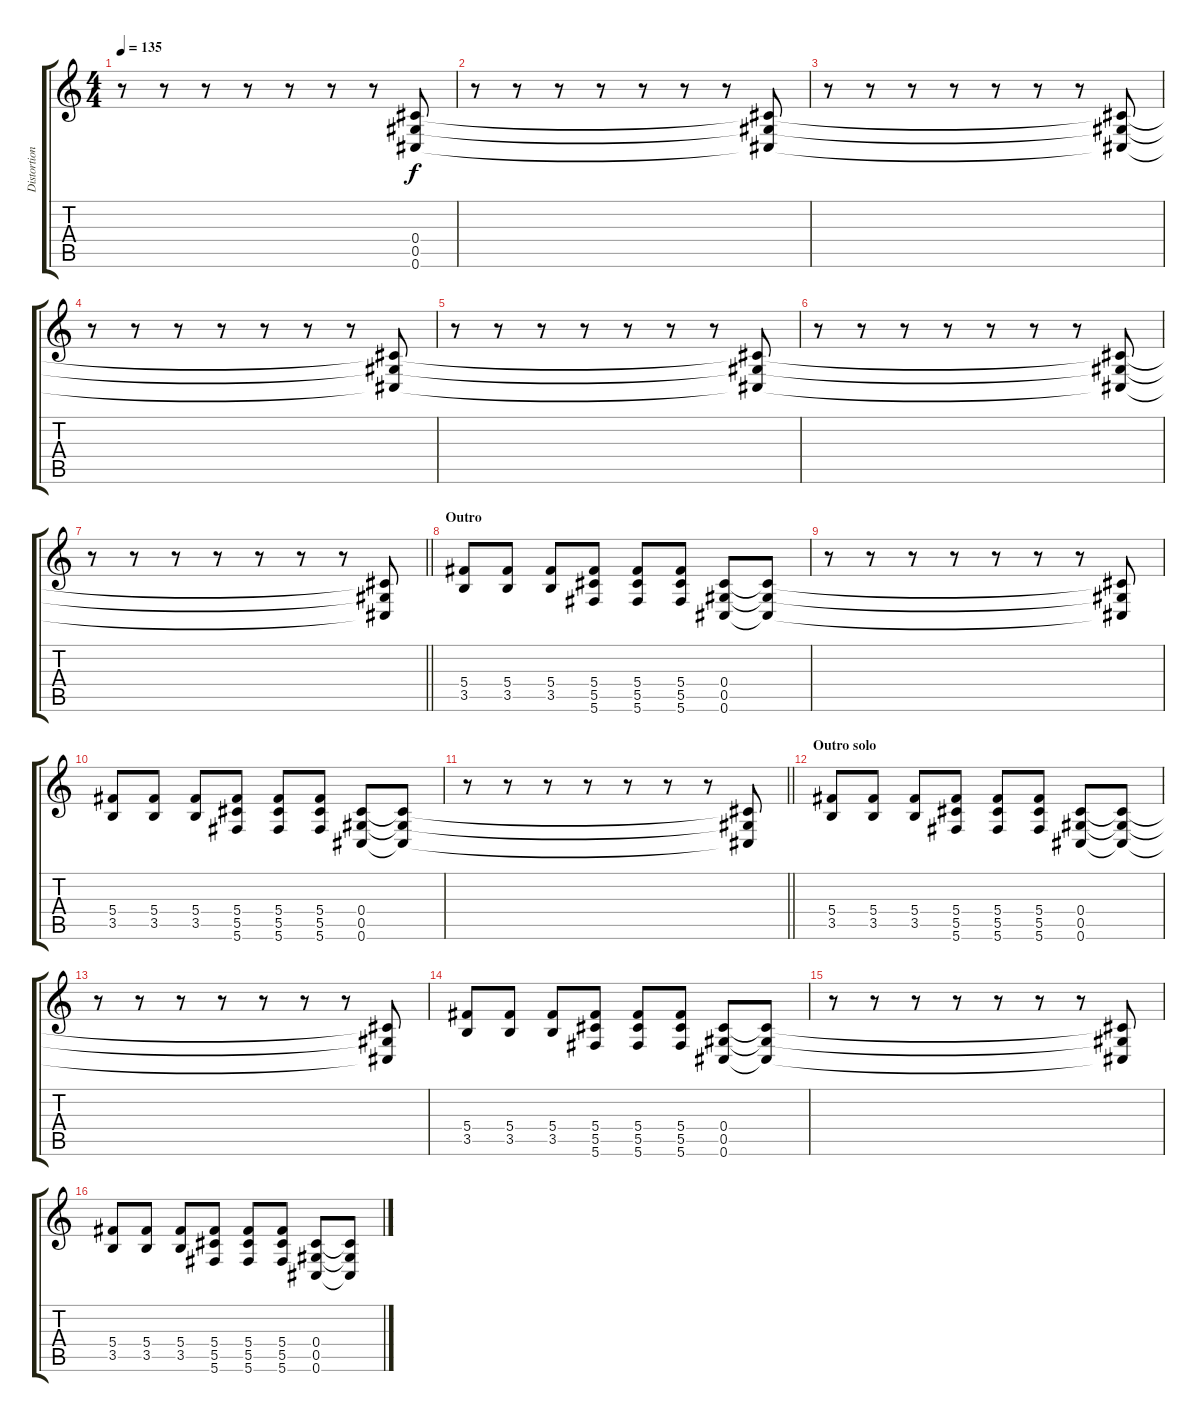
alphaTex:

\track ("Distortion 1" "Distortion") {instrument distortionguitar}
\staff {score tabs}
\tuning (Eb4 Bb3 Gb3 Db3 Ab2 Db2) {hide}
\ts (4 4)
\tempo 135
\clef g2
\ks c
r.8{dy f} r.8 r.8 r.8 r.8 r.8 r.8 (0.4{t} 0.5{t} 0.6{t}).8 |
r.8 r.8 r.8 r.8 r.8 r.8 r.8 (0.4{t} 0.5{t} 0.6{t}).8 |
r.8 r.8 r.8 r.8 r.8 r.8 r.8 (0.4{t} 0.5{t} 0.6{t}).8 |
r.8 r.8 r.8 r.8 r.8 r.8 r.8 (0.4{t} 0.5{t} 0.6{t}).8 |
r.8 r.8 r.8 r.8 r.8 r.8 r.8 (0.4{t} 0.5{t} 0.6{t}).8 |
r.8 r.8 r.8 r.8 r.8 r.8 r.8 (0.4{t} 0.5{t} 0.6{t}).8 |
\barLineRight lightlight
r.8 r.8 r.8 r.8 r.8 r.8 r.8 (0.4{t} 0.5{t} 0.6{t}).8 |
\section ("" "Outro")
(5.4 3.5).8 (5.4 3.5).8 (5.4 3.5).8 (5.4 5.5 5.6).8 (5.4 5.5 5.6).8 (5.4 5.5 5.6).8 (0.4 0.5 0.6).8 (0.4{t} 0.5{t} 0.6{t}).8 |
r.8 r.8 r.8 r.8 r.8 r.8 r.8 (0.4{t} 0.5{t} 0.6{t}).8 |
(5.4 3.5).8 (5.4 3.5).8 (5.4 3.5).8 (5.4 5.5 5.6).8 (5.4 5.5 5.6).8 (5.4 5.5 5.6).8 (0.4 0.5 0.6).8 (0.4{t} 0.5{t} 0.6{t}).8 |
\barLineRight lightlight
r.8 r.8 r.8 r.8 r.8 r.8 r.8 (0.4{t} 0.5{t} 0.6{t}).8 |
\section ("" "Outro solo")
(5.4 3.5).8 (5.4 3.5).8 (5.4 3.5).8 (5.4 5.5 5.6).8 (5.4 5.5 5.6).8 (5.4 5.5 5.6).8 (0.4 0.5 0.6).8 (0.4{t} 0.5{t} 0.6{t}).8 |
r.8 r.8 r.8 r.8 r.8 r.8 r.8 (0.4{t} 0.5{t} 0.6{t}).8 |
(5.4 3.5).8 (5.4 3.5).8 (5.4 3.5).8 (5.4 5.5 5.6).8 (5.4 5.5 5.6).8 (5.4 5.5 5.6).8 (0.4 0.5 0.6).8 (0.4{t} 0.5{t} 0.6{t}).8 |
r.8 r.8 r.8 r.8 r.8 r.8 r.8 (0.4{t} 0.5{t} 0.6{t}).8 |
(5.4 3.5).8 (5.4 3.5).8 (5.4 3.5).8 (5.4 5.5 5.6).8 (5.4 5.5 5.6).8 (5.4 5.5 5.6).8 (0.4 0.5 0.6).8 (0.4{t} 0.5{t} 0.6{t}).8
